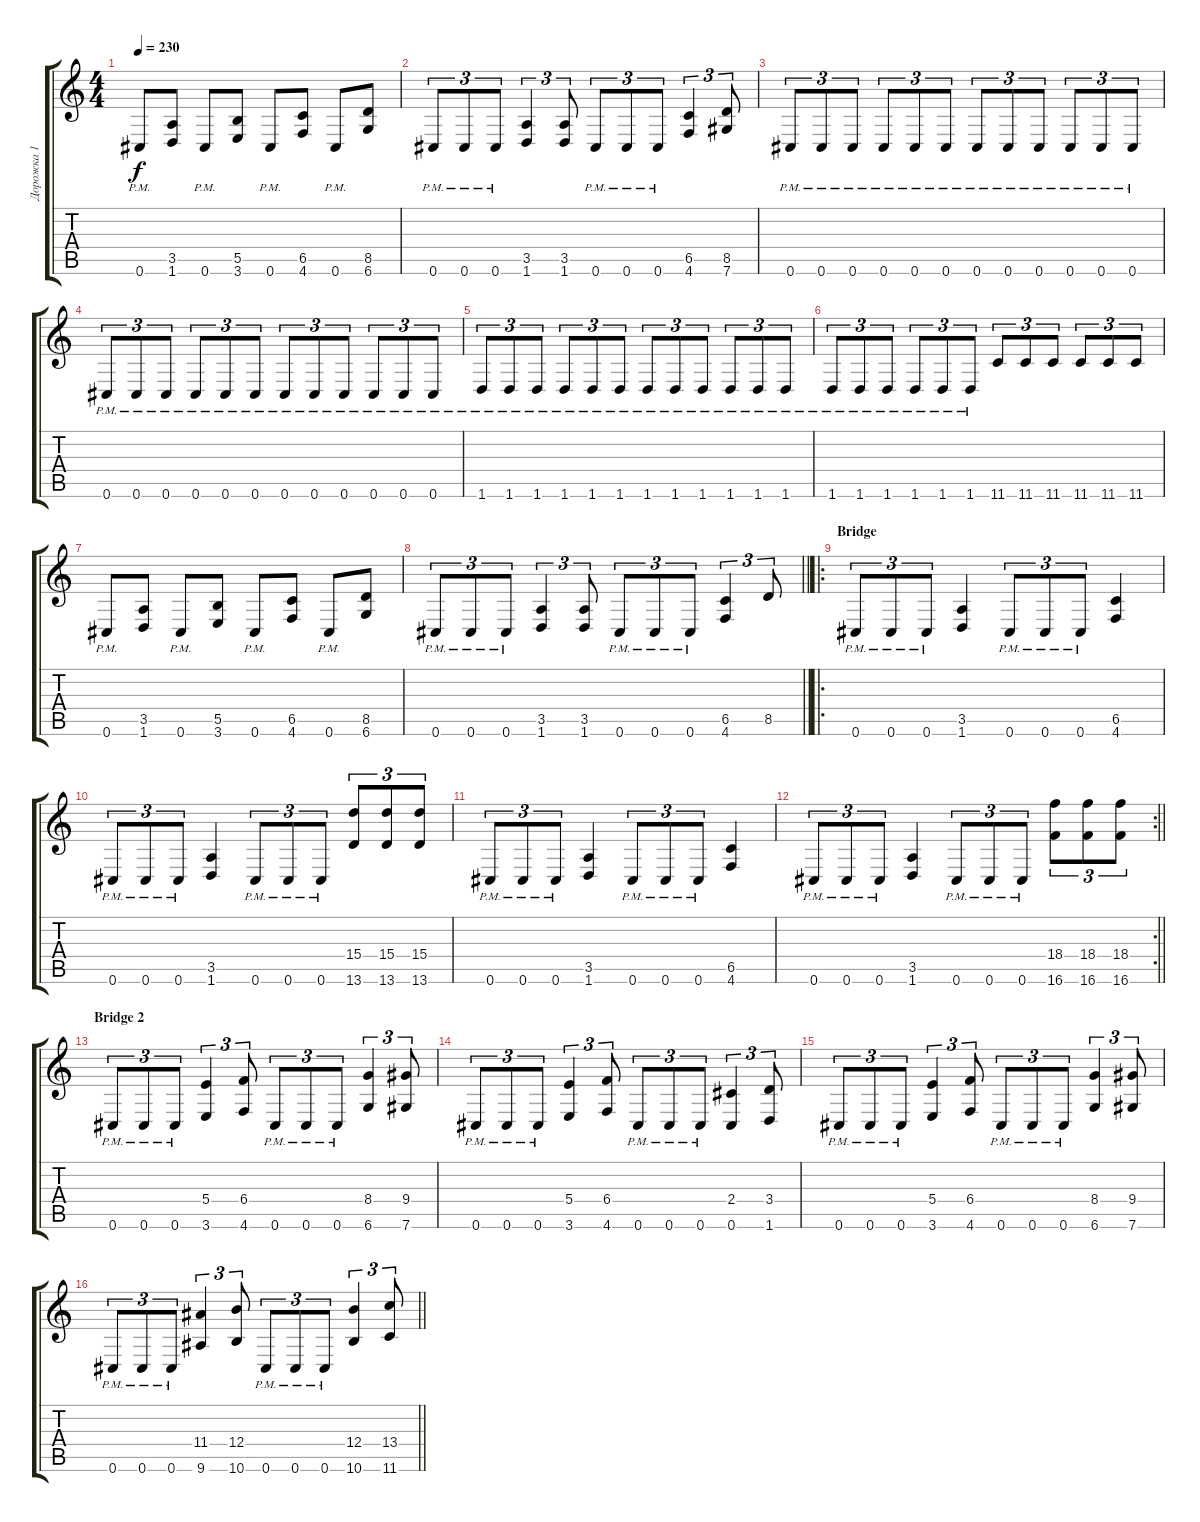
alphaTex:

\track ("Дорожка 1" "Дорожка 1") {instrument distortionguitar}
\staff {score tabs}
\tuning (Db4 Ab3 E3 B2 Gb2 Db2) {hide}
\ts (4 4)
\tempo 230
\clef g2
\ks c
0.6{pm}.8{dy f} (3.5 1.6).8 0.6{pm}.8 (5.5 3.6).8 0.6{pm}.8 (6.5 4.6).8 0.6{pm}.8 (8.5 6.6).8 |
0.6{pm}.8{tu (3 2)} 0.6{pm}.8{tu (3 2)} 0.6{pm}.8{tu (3 2)} (3.5 1.6).4{tu (3 2)} (3.5 1.6).8{tu (3 2)} 0.6{pm}.8{tu (3 2)} 0.6{pm}.8{tu (3 2)} 0.6{pm}.8{tu (3 2)} (6.5 4.6).4{tu (3 2)} (8.5 7.6).8{tu (3 2)} |
0.6{pm}.8{tu (3 2)} 0.6{pm}.8{tu (3 2)} 0.6{pm}.8{tu (3 2)} 0.6{pm}.8{tu (3 2)} 0.6{pm}.8{tu (3 2)} 0.6{pm}.8{tu (3 2)} 0.6{pm}.8{tu (3 2)} 0.6{pm}.8{tu (3 2)} 0.6{pm}.8{tu (3 2)} 0.6{pm}.8{tu (3 2)} 0.6{pm}.8{tu (3 2)} 0.6{pm}.8{tu (3 2)} |
0.6{pm}.8{tu (3 2)} 0.6{pm}.8{tu (3 2)} 0.6{pm}.8{tu (3 2)} 0.6{pm}.8{tu (3 2)} 0.6{pm}.8{tu (3 2)} 0.6{pm}.8{tu (3 2)} 0.6{pm}.8{tu (3 2)} 0.6{pm}.8{tu (3 2)} 0.6{pm}.8{tu (3 2)} 0.6{pm}.8{tu (3 2)} 0.6{pm}.8{tu (3 2)} 0.6{pm}.8{tu (3 2)} |
1.6{pm}.8{tu (3 2)} 1.6{pm}.8{tu (3 2)} 1.6{pm}.8{tu (3 2)} 1.6{pm}.8{tu (3 2)} 1.6{pm}.8{tu (3 2)} 1.6{pm}.8{tu (3 2)} 1.6{pm}.8{tu (3 2)} 1.6{pm}.8{tu (3 2)} 1.6{pm}.8{tu (3 2)} 1.6{pm}.8{tu (3 2)} 1.6{pm}.8{tu (3 2)} 1.6{pm}.8{tu (3 2)} |
1.6{pm}.8{tu (3 2)} 1.6{pm}.8{tu (3 2)} 1.6{pm}.8{tu (3 2)} 1.6{pm}.8{tu (3 2)} 1.6{pm}.8{tu (3 2)} 1.6{pm}.8{tu (3 2)} 11.6.8{tu (3 2)} 11.6.8{tu (3 2)} 11.6.8{tu (3 2)} 11.6.8{tu (3 2)} 11.6.8{tu (3 2)} 11.6.8{tu (3 2)} |
0.6{pm}.8 (3.5 1.6).8 0.6{pm}.8 (5.5 3.6).8 0.6{pm}.8 (6.5 4.6).8 0.6{pm}.8 (8.5 6.6).8 |
\barLineRight lightlight
0.6{pm}.8{tu (3 2)} 0.6{pm}.8{tu (3 2)} 0.6{pm}.8{tu (3 2)} (3.5 1.6).4{tu (3 2)} (3.5 1.6).8{tu (3 2)} 0.6{pm}.8{tu (3 2)} 0.6{pm}.8{tu (3 2)} 0.6{pm}.8{tu (3 2)} (6.5 4.6).4{tu (3 2)} 8.5.8{tu (3 2)} |
\ro
\section ("" "Bridge")
0.6{pm}.8{tu (3 2)} 0.6{pm}.8{tu (3 2)} 0.6{pm}.8{tu (3 2)} (3.5 1.6).4 0.6{pm}.8{tu (3 2)} 0.6{pm}.8{tu (3 2)} 0.6{pm}.8{tu (3 2)} (6.5 4.6).4 |
0.6{pm}.8{tu (3 2)} 0.6{pm}.8{tu (3 2)} 0.6{pm}.8{tu (3 2)} (3.5 1.6).4 0.6{pm}.8{tu (3 2)} 0.6{pm}.8{tu (3 2)} 0.6{pm}.8{tu (3 2)} (15.4 13.6).8{tu (3 2)} (15.4 13.6).8{tu (3 2)} (15.4 13.6).8{tu (3 2)} |
0.6{pm}.8{tu (3 2)} 0.6{pm}.8{tu (3 2)} 0.6{pm}.8{tu (3 2)} (3.5 1.6).4 0.6{pm}.8{tu (3 2)} 0.6{pm}.8{tu (3 2)} 0.6{pm}.8{tu (3 2)} (6.5 4.6).4 |
\rc 2
\barLineRight lightlight
0.6{pm}.8{tu (3 2)} 0.6{pm}.8{tu (3 2)} 0.6{pm}.8{tu (3 2)} (3.5 1.6).4 0.6{pm}.8{tu (3 2)} 0.6{pm}.8{tu (3 2)} 0.6{pm}.8{tu (3 2)} (18.4 16.6).8{tu (3 2)} (18.4 16.6).8{tu (3 2)} (18.4 16.6).8{tu (3 2)} |
\section ("" "Bridge 2")
0.6{pm}.8{tu (3 2)} 0.6{pm}.8{tu (3 2)} 0.6{pm}.8{tu (3 2)} (5.4 3.6).4{tu (3 2)} (6.4 4.6).8{tu (3 2)} 0.6{pm}.8{tu (3 2)} 0.6{pm}.8{tu (3 2)} 0.6{pm}.8{tu (3 2)} (8.4 6.6).4{tu (3 2)} (9.4 7.6).8{tu (3 2)} |
0.6{pm}.8{tu (3 2)} 0.6{pm}.8{tu (3 2)} 0.6{pm}.8{tu (3 2)} (5.4 3.6).4{tu (3 2)} (6.4 4.6).8{tu (3 2)} 0.6{pm}.8{tu (3 2)} 0.6{pm}.8{tu (3 2)} 0.6{pm}.8{tu (3 2)} (2.4 0.6).4{tu (3 2)} (3.4 1.6).8{tu (3 2)} |
0.6{pm}.8{tu (3 2)} 0.6{pm}.8{tu (3 2)} 0.6{pm}.8{tu (3 2)} (5.4 3.6).4{tu (3 2)} (6.4 4.6).8{tu (3 2)} 0.6{pm}.8{tu (3 2)} 0.6{pm}.8{tu (3 2)} 0.6{pm}.8{tu (3 2)} (8.4 6.6).4{tu (3 2)} (9.4 7.6).8{tu (3 2)} |
\barLineRight lightlight
0.6{pm}.8{tu (3 2)} 0.6{pm}.8{tu (3 2)} 0.6{pm}.8{tu (3 2)} (11.4 9.6).4{tu (3 2)} (12.4 10.6).8{tu (3 2)} 0.6{pm}.8{tu (3 2)} 0.6{pm}.8{tu (3 2)} 0.6{pm}.8{tu (3 2)} (12.4 10.6).4{tu (3 2)} (13.4 11.6).8{tu (3 2)}
